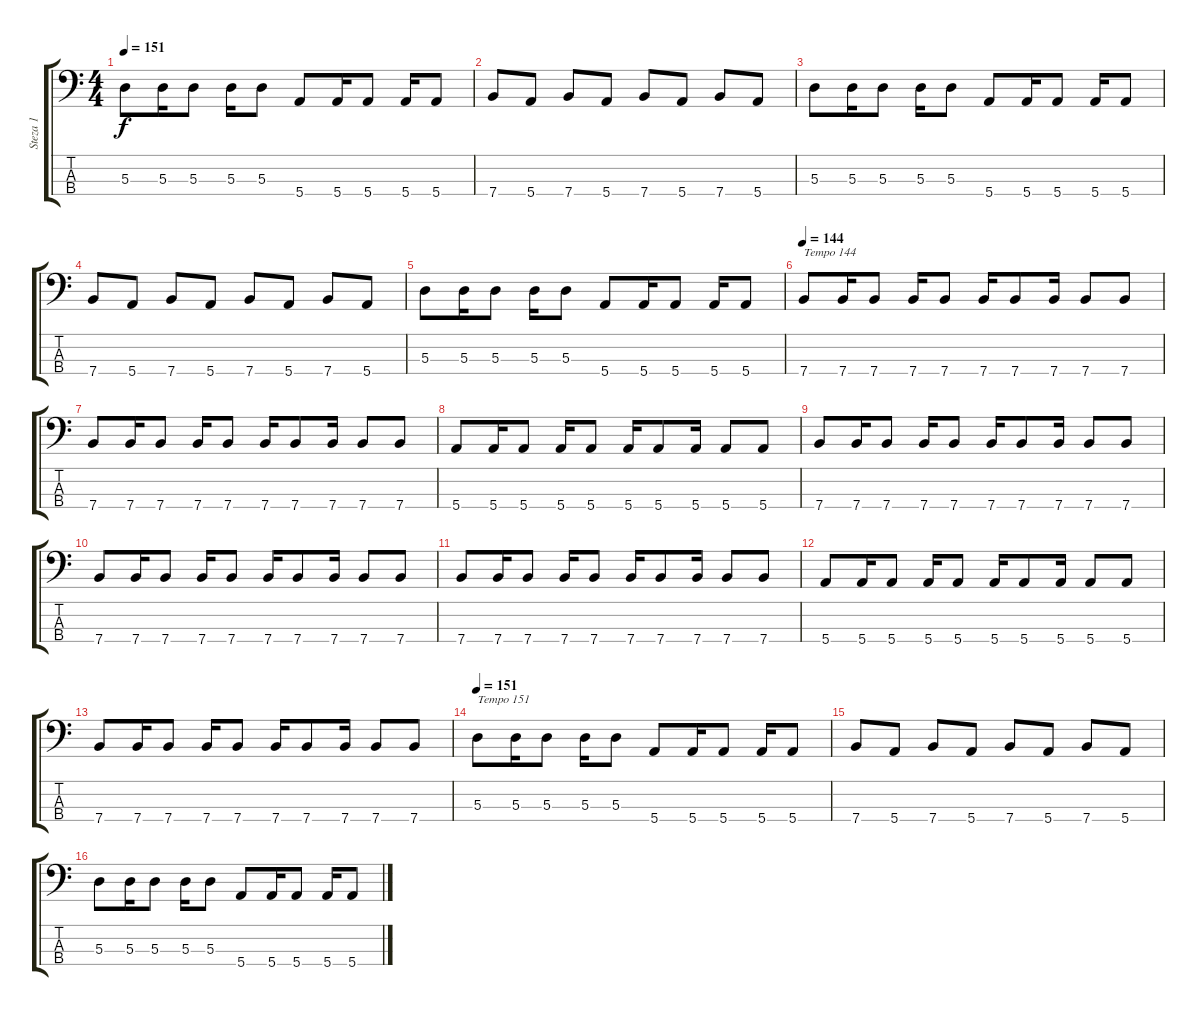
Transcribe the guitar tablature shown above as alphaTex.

\track ("Steza 1" "Steza 1") {instrument electricbassfinger}
\staff {score tabs}
\tuning (G2 D2 A1 E1) {hide}
\ts (4 4)
\tempo 151
\clef f4
\ks c
5.3.8{dy f} 5.3.16 5.3.8 5.3.16 5.3.8 5.4.8 5.4.16 5.4.8 5.4.16 5.4.8 |
7.4.8 5.4.8 7.4.8 5.4.8 7.4.8 5.4.8 7.4.8 5.4.8 |
5.3.8 5.3.16 5.3.8 5.3.16 5.3.8 5.4.8 5.4.16 5.4.8 5.4.16 5.4.8 |
7.4.8 5.4.8 7.4.8 5.4.8 7.4.8 5.4.8 7.4.8 5.4.8 |
5.3.8 5.3.16 5.3.8 5.3.16 5.3.8 5.4.8 5.4.16 5.4.8 5.4.16 5.4.8 |
\tempo 144
7.4.8{txt "Tempo 144"} 7.4.16 7.4.8 7.4.16 7.4.8 7.4.16 7.4.8 7.4.16 7.4.8 7.4.8 |
7.4.8 7.4.16 7.4.8 7.4.16 7.4.8 7.4.16 7.4.8 7.4.16 7.4.8 7.4.8 |
5.4.8 5.4.16 5.4.8 5.4.16 5.4.8 5.4.16 5.4.8 5.4.16 5.4.8 5.4.8 |
7.4.8 7.4.16 7.4.8 7.4.16 7.4.8 7.4.16 7.4.8 7.4.16 7.4.8 7.4.8 |
7.4.8 7.4.16 7.4.8 7.4.16 7.4.8 7.4.16 7.4.8 7.4.16 7.4.8 7.4.8 |
7.4.8 7.4.16 7.4.8 7.4.16 7.4.8 7.4.16 7.4.8 7.4.16 7.4.8 7.4.8 |
5.4.8 5.4.16 5.4.8 5.4.16 5.4.8 5.4.16 5.4.8 5.4.16 5.4.8 5.4.8 |
7.4.8 7.4.16 7.4.8 7.4.16 7.4.8 7.4.16 7.4.8 7.4.16 7.4.8 7.4.8 |
\tempo 151
5.3.8{txt "Tempo 151"} 5.3.16 5.3.8 5.3.16 5.3.8 5.4.8 5.4.16 5.4.8 5.4.16 5.4.8 |
7.4.8 5.4.8 7.4.8 5.4.8 7.4.8 5.4.8 7.4.8 5.4.8 |
5.3.8 5.3.16 5.3.8 5.3.16 5.3.8 5.4.8 5.4.16 5.4.8 5.4.16 5.4.8
